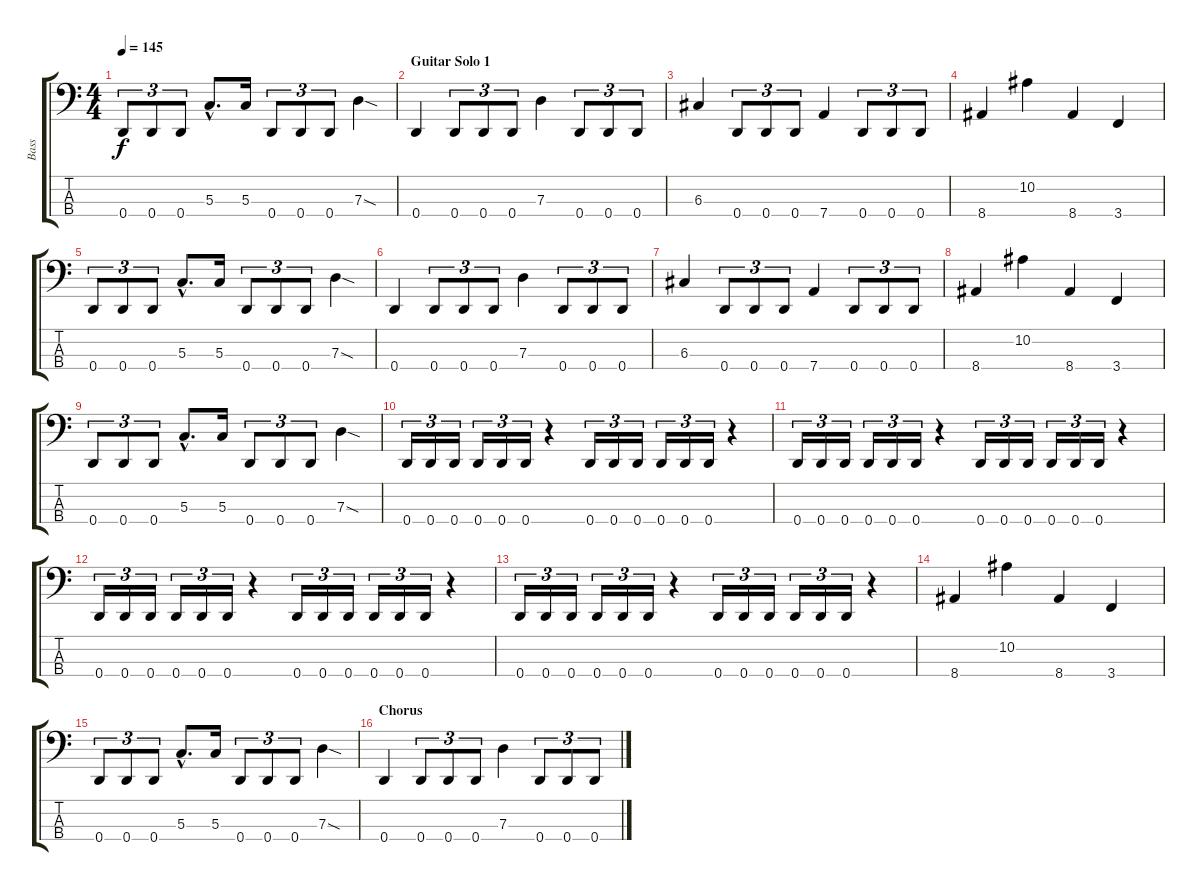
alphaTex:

\track ("Bass" "Bass") {instrument electricbassfinger}
\staff {score tabs}
\tuning (F2 C2 G1 D1) {hide}
\ts (4 4)
\tempo 145
\clef f4
\ks c
0.4.8{tu (3 2) dy f} 0.4.8{tu (3 2)} 0.4.8{tu (3 2)} 5.3{hac}.8{d} 5.3.16 0.4.8{tu (3 2)} 0.4.8{tu (3 2)} 0.4.8{tu (3 2)} 7.3{sod}.4 |
\section ("" "Guitar Solo 1")
0.4.4 0.4.8{tu (3 2)} 0.4.8{tu (3 2)} 0.4.8{tu (3 2)} 7.3.4 0.4.8{tu (3 2)} 0.4.8{tu (3 2)} 0.4.8{tu (3 2)} |
6.3.4 0.4.8{tu (3 2)} 0.4.8{tu (3 2)} 0.4.8{tu (3 2)} 7.4.4 0.4.8{tu (3 2)} 0.4.8{tu (3 2)} 0.4.8{tu (3 2)} |
8.4.4 10.2.4 8.4.4 3.4.4 |
0.4.8{tu (3 2)} 0.4.8{tu (3 2)} 0.4.8{tu (3 2)} 5.3{hac}.8{d} 5.3.16 0.4.8{tu (3 2)} 0.4.8{tu (3 2)} 0.4.8{tu (3 2)} 7.3{sod}.4 |
0.4.4 0.4.8{tu (3 2)} 0.4.8{tu (3 2)} 0.4.8{tu (3 2)} 7.3.4 0.4.8{tu (3 2)} 0.4.8{tu (3 2)} 0.4.8{tu (3 2)} |
6.3.4 0.4.8{tu (3 2)} 0.4.8{tu (3 2)} 0.4.8{tu (3 2)} 7.4.4 0.4.8{tu (3 2)} 0.4.8{tu (3 2)} 0.4.8{tu (3 2)} |
8.4.4 10.2.4 8.4.4 3.4.4 |
0.4.8{tu (3 2)} 0.4.8{tu (3 2)} 0.4.8{tu (3 2)} 5.3{hac}.8{d} 5.3.16 0.4.8{tu (3 2)} 0.4.8{tu (3 2)} 0.4.8{tu (3 2)} 7.3{sod}.4 |
\section ("" "")
0.4.16{tu (3 2)} 0.4.16{tu (3 2)} 0.4.16{tu (3 2)} 0.4.16{tu (3 2)} 0.4.16{tu (3 2)} 0.4.16{tu (3 2)} r.4 0.4.16{tu (3 2)} 0.4.16{tu (3 2)} 0.4.16{tu (3 2)} 0.4.16{tu (3 2)} 0.4.16{tu (3 2)} 0.4.16{tu (3 2)} r.4 |
0.4.16{tu (3 2)} 0.4.16{tu (3 2)} 0.4.16{tu (3 2)} 0.4.16{tu (3 2)} 0.4.16{tu (3 2)} 0.4.16{tu (3 2)} r.4 0.4.16{tu (3 2)} 0.4.16{tu (3 2)} 0.4.16{tu (3 2)} 0.4.16{tu (3 2)} 0.4.16{tu (3 2)} 0.4.16{tu (3 2)} r.4 |
0.4.16{tu (3 2)} 0.4.16{tu (3 2)} 0.4.16{tu (3 2)} 0.4.16{tu (3 2)} 0.4.16{tu (3 2)} 0.4.16{tu (3 2)} r.4 0.4.16{tu (3 2)} 0.4.16{tu (3 2)} 0.4.16{tu (3 2)} 0.4.16{tu (3 2)} 0.4.16{tu (3 2)} 0.4.16{tu (3 2)} r.4 |
0.4.16{tu (3 2)} 0.4.16{tu (3 2)} 0.4.16{tu (3 2)} 0.4.16{tu (3 2)} 0.4.16{tu (3 2)} 0.4.16{tu (3 2)} r.4 0.4.16{tu (3 2)} 0.4.16{tu (3 2)} 0.4.16{tu (3 2)} 0.4.16{tu (3 2)} 0.4.16{tu (3 2)} 0.4.16{tu (3 2)} r.4 |
8.4.4 10.2.4 8.4.4 3.4.4 |
0.4.8{tu (3 2)} 0.4.8{tu (3 2)} 0.4.8{tu (3 2)} 5.3{hac}.8{d} 5.3.16 0.4.8{tu (3 2)} 0.4.8{tu (3 2)} 0.4.8{tu (3 2)} 7.3{sod}.4 |
\section ("" "Chorus")
0.4.4 0.4.8{tu (3 2)} 0.4.8{tu (3 2)} 0.4.8{tu (3 2)} 7.3.4 0.4.8{tu (3 2)} 0.4.8{tu (3 2)} 0.4.8{tu (3 2)}
